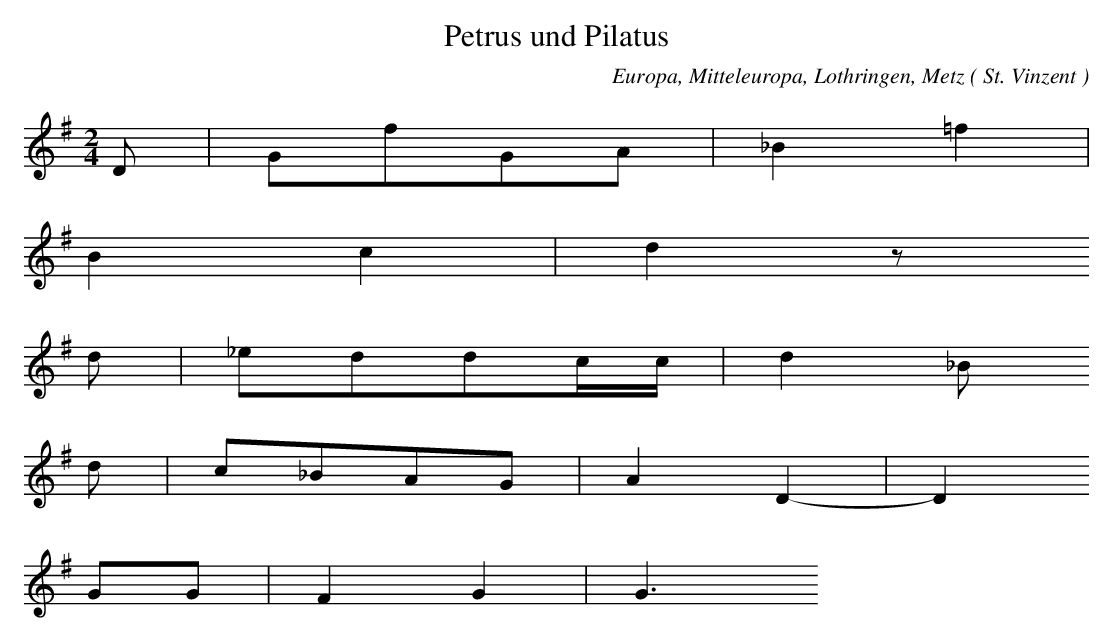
X:1
T: Petrus und Pilatus
O: Europa, Mitteleuropa, Lothringen, Metz ( St. Vinzent )
M: 2/4
L: 1/16
K: G
D2 | G2f2G2A2 | _B4=f4 |
B4c4 | d4z2
d2 | _e2d2d2cc | d4_B2
d2 | c2_B2A2G2 | A4D4- | D4
G2G2 | F4G4 | G6
